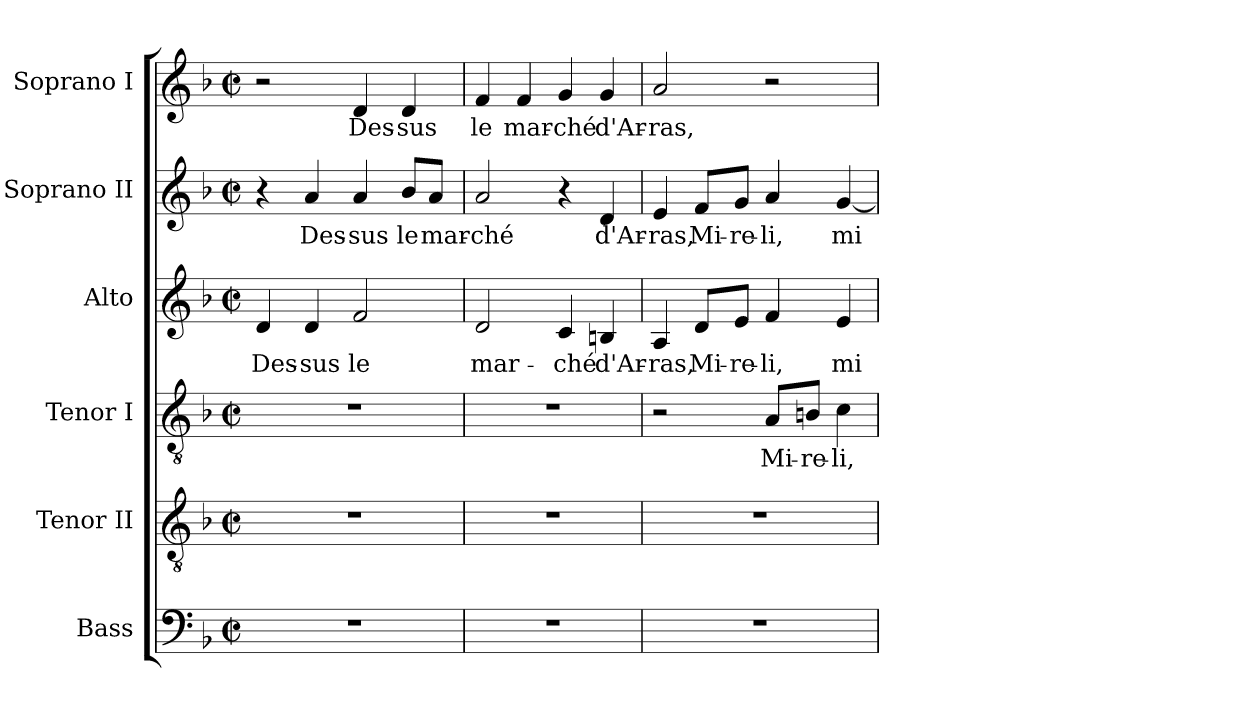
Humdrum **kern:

**kern	**kern	**kern	**text	**kern	**text	**kern	**text	**kern	**text
*part6	*part5	*part4	*part4	*part3	*part3	*part2	*part2	*part1	*part1
*staff6	*staff5	*staff4	*staff4	*staff3	*staff3	*staff2	*staff2	*staff1	*staff1
*I"Bass	*I"Tenor II	*I"Tenor I	*	*I"Alto	*	*I"Soprano II	*	*I"Soprano I	*
*I'B.	*I'T.	*I'T.	*	*I'A.	*	*I'S.	*	*I'S.	*
!!LO:PB:g=z
*clefF4	*clefGv2	*clefGv2	*	*clefG2	*	*clefG2	*	*clefG2	*
*	*ITrd7c12	*ITrd7c12	*	*	*	*	*	*	*
*k[b-]	*k[b-]	*k[b-]	*	*k[b-]	*	*k[b-]	*	*k[b-]	*
*d:	*d:	*d:	*	*d:	*	*d:	*	*d:	*
*M2/2	*M2/2	*M2/2	*	*M2/2	*	*M2/2	*	*M2/2	*
*met(c|)	*met(c|)	*met(c|)	*	*met(c|)	*	*met(c|)	*	*met(c|)	*
*MM100	*MM100	*MM100	*	*MM100	*	*MM100	*	*MM100	*
=1	=1	=1	=1	=1	=1	=1	=1	=1	=1
!	!	!	!	!	!LO:LY:b:color=#000000	!	!	!	!
1r	1r	1r	.	4di/	Des-	4r	.	2r	.
!	!	!	!	!	!LO:LY:b:color=#000000	!	!	!	!
!	!	!	!	!	!	!	!LO:LY:b:color=#000000	!	!
.	.	.	.	4di/	-sus	4ai/	Des-	.	.
!	!	!	!	!	!LO:LY:b:color=#000000	!	!	!	!
!	!	!	!	!	!	!	!LO:LY:b:color=#000000	!	!
!	!	!	!	!	!	!	!	!	!LO:LY:b:color=#000000
.	.	.	.	2fi/	le	4ai/	-sus	4di/	Des-
!	!	!	!	!	!	!	!LO:LY:b:color=#000000	!	!
!	!	!	!	!	!	!	!	!	!LO:LY:b:color=#000000
.	.	.	.	.	.	8b-i/L	le	4di/	-sus
!	!	!	!	!	!	!	!LO:LY:b:color=#000000	!	!
.	.	.	.	.	.	8ai/J	mar-	.	.
=2	=2	=2	=2	=2	=2	=2	=2	=2	=2
!	!	!	!	!	!LO:LY:b:color=#000000	!	!	!	!
!	!	!	!	!	!	!	!LO:LY:b:color=#000000	!	!
!	!	!	!	!	!	!	!	!	!LO:LY:b:color=#000000
1r	1r	1r	.	2di/	mar-	2ai/	-ché	4fi/	le
!	!	!	!	!	!	!	!	!	!LO:LY:b:color=#000000
.	.	.	.	.	.	.	.	4fi/	mar-
!	!	!	!	!	!LO:LY:b:color=#000000	!	!	!	!
!	!	!	!	!	!	!	!	!	!LO:LY:b:color=#000000
.	.	.	.	4ci/	-ché	4r	.	4gi/	-ché
!	!	!	!	!	!LO:LY:b:color=#000000	!	!	!	!
!	!	!	!	!	!	!	!LO:LY:b:color=#000000	!	!
!	!	!	!	!	!	!	!	!	!LO:LY:b:color=#000000
.	.	.	.	4Bni/	d'Ar-	4di/	d'Ar-	4gi/	d'Ar-
=3	=3	=3	=3	=3	=3	=3	=3	=3	=3
!	!	!	!	!	!LO:LY:b:color=#000000	!	!	!	!
!	!	!	!	!	!	!	!LO:LY:b:color=#000000	!	!
!	!	!	!	!	!	!	!	!	!LO:LY:b:color=#000000
1r	1r	2r	.	4Ai/	-ras,	4ei/	-ras,	2ai/	-ras,
!	!	!	!	!	!LO:LY:b:color=#000000	!	!	!	!
!	!	!	!	!	!	!	!LO:LY:b:color=#000000	!	!
.	.	.	.	8di/L	Mi-	8fi/L	Mi-	.	.
!	!	!	!	!	!LO:LY:b:color=#000000	!	!	!	!
!	!	!	!	!	!	!	!LO:LY:b:color=#000000	!	!
.	.	.	.	8ei/J	-re-	8gi/J	-re-	.	.
!	!	!	!LO:LY:b:color=#000000	!	!	!	!	!	!
!	!	!	!	!	!LO:LY:b:color=#000000	!	!	!	!
!	!	!	!	!	!	!	!LO:LY:b:color=#000000	!	!
.	.	8AAi/L	Mi-	4fi/	-li,	4ai/	-li,	2r	.
!	!	!	!LO:LY:b:color=#000000	!	!	!	!	!	!
.	.	8BBni/J	-re-	.	.	.	.	.	.
!	!	!	!LO:LY:b:color=#000000	!	!	!	!	!	!
!	!	!	!	!	!LO:LY:b:color=#000000	!	!	!	!
!	!	!	!	!	!	!	!LO:LY:b:color=#000000	!	!
.	.	4Ci\	-li,	4ei/	mi-	[<4gi/	mi-	.	.
=	=	=	=	=	=	=	=	=	=
*-	*-	*-	*-	*-	*-	*-	*-	*-	*-
